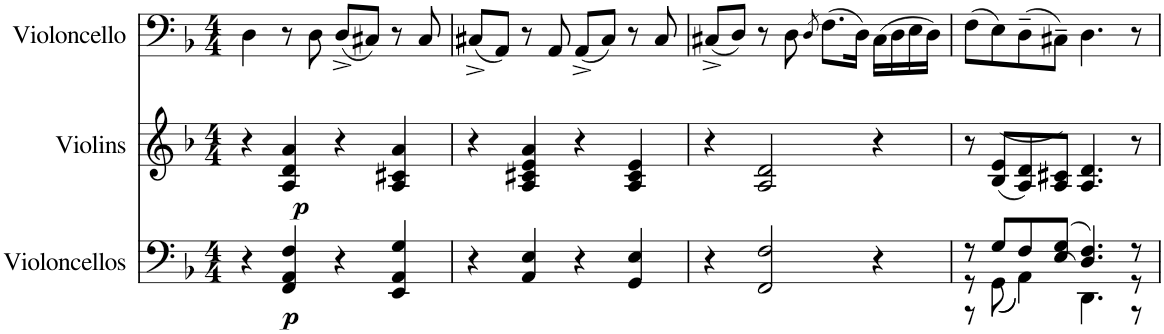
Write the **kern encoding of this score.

**kern	**dynam	**kern	**dynam	**kern	**text
*part3	*part3	*part2	*part2	*part1	*part1
*staff3	*staff3	*staff2	*staff2	*staff1	*staff1
*I"Violoncellos	*	*I"Violins	*	*I"Violoncello	*
*I'Vcs.	*	*I'Vlns.	*	*I'Vc.	*
*clefF4	*	*clefG2	*	*clefF4	*
*k[b-]	*	*k[b-]	*	*k[b-]	*
*M4/4	*	*M4/4	*	*M4/4	*
=1	=1	=1	=1	=1	=1
!	!	!	!	!	!LO:LY:b
4r	.	4r	.	4D\	D
!	!LO:DY:b	!	!LO:DY:b	!	!
4FF/ 4AA/ 4F/	p	4A/ 4d/ 4a/	p	8r	.
.	.	.	.	8D\	.
4r	.	4r	.	(8D^/L	.
.	.	.	.	8C#X/J)	.
4EE/ 4AA/ 4G/	.	4A/ 4c#X/ 4a/	.	8r	.
.	.	.	.	8C#/	.
=2	=2	=2	=2	=2	=2
4r	.	4r	.	(8C#X^/L	.
.	.	.	.	8AA/J)	.
4AA/ 4E/	.	4A/ 4c#X/ 4e/ 4a/	.	8r	.
.	.	.	.	8AA/	.
4r	.	4r	.	(8AA^/L	.
.	.	.	.	8C#/J)	.
4GG/ 4E/	.	4A/ 4c#/ 4e/	.	8r	.
.	.	.	.	8C#/	.
=3	=3	=3	=3	=3	=3
4r	.	4r	.	(8C#X^/L	.
.	.	.	.	8D/J)	.
2FF/ 2F/	.	2A/ 2d/	.	8r	.
.	.	.	.	8D\	.
.	.	.	.	8qD/	.
.	.	.	.	(8.F\L	.
.	.	.	.	16D\Jk)	.
4r	.	4r	.	(16C#\LL	.
.	.	.	.	16D\	.
.	.	.	.	16E\	.
.	.	.	.	16D\JJ)	.
=4	=4	=4	=4	=4	=4
*^	*	*	*	*	*
*	*^	*	*	*	*	*
8r	8r	8r	.	8r	.	(8F\L	.
8G/L	((8GG\	2.ryy	.	((8B-/ 8e/L	.	8E\)	.
8F/	4AA\))	.	.	8A/ 8d/)	.	(8D~\	.
((8E/ 8G/J	.	.	.	8A/ 8c#X/J)	.	8C#X~\J)	.
4.D/ 4.F/))	4.DD\	.	.	4.A/ 4.d/	.	4.D\	.
8r	8r	8r	.	8r	.	8r	.
*v	*v	*v	*	*	*	*	*
=	=	=	=	=	=
*-	*-	*-	*-	*-	*-
